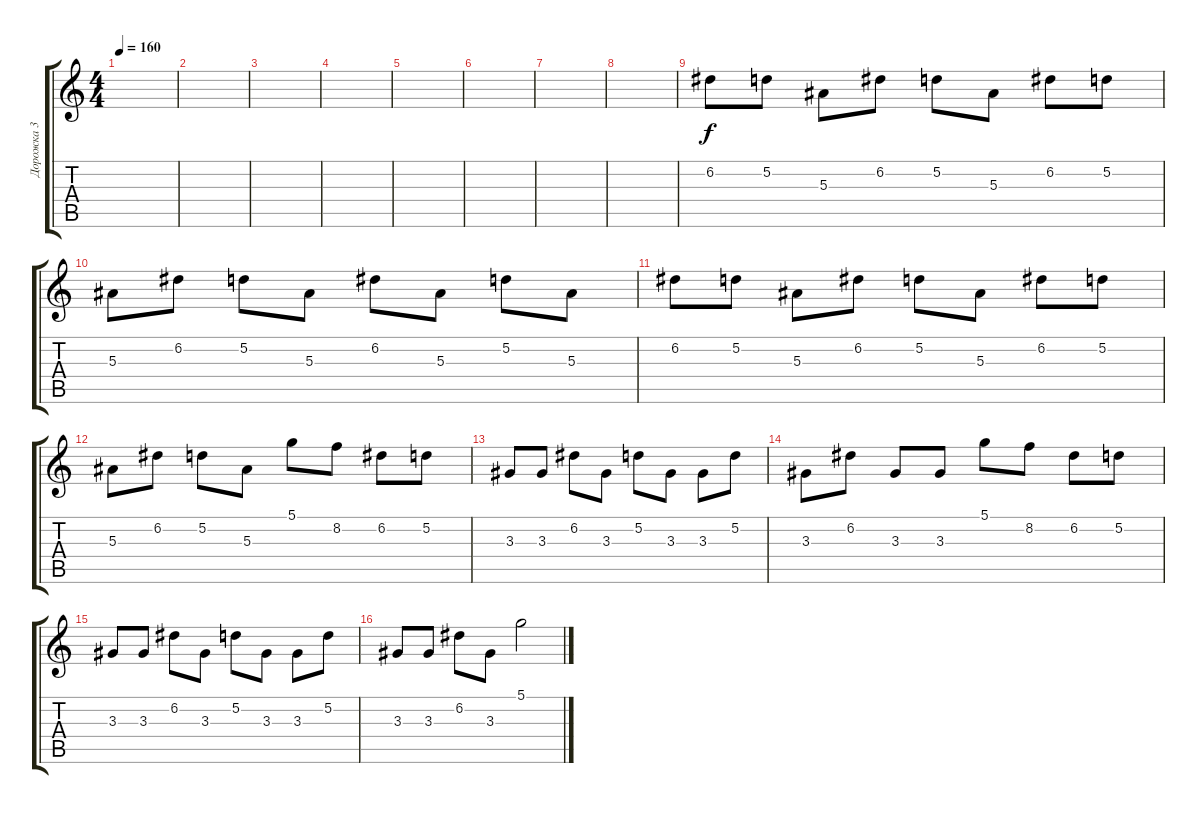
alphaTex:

\track ("Дорожка 3" "Дорожка 3") {instrument distortionguitar}
\staff {score tabs}
\tuning (D4 A3 F3 C3 G2 C2) {hide}
\ts (4 4)
\tempo 160
\clef g2
\ks c
|
|
|
|
|
|
|
|
6.2.8 5.2.8 5.3.8 6.2.8 5.2.8 5.3.8 6.2.8 5.2.8 |
5.3.8 6.2.8 5.2.8 5.3.8 6.2.8 5.3.8 5.2.8 5.3.8 |
6.2.8 5.2.8 5.3.8 6.2.8 5.2.8 5.3.8 6.2.8 5.2.8 |
5.3.8 6.2.8 5.2.8 5.3.8 5.1.8 8.2.8 6.2.8 5.2.8 |
3.3.8 3.3.8 6.2.8 3.3.8 5.2.8 3.3.8 3.3.8 5.2.8 |
3.3.8 6.2.8 3.3.8 3.3.8 5.1.8 8.2.8 6.2.8 5.2.8 |
3.3.8 3.3.8 6.2.8 3.3.8 5.2.8 3.3.8 3.3.8 5.2.8 |
3.3.8 3.3.8 6.2.8 3.3.8 5.1.2
